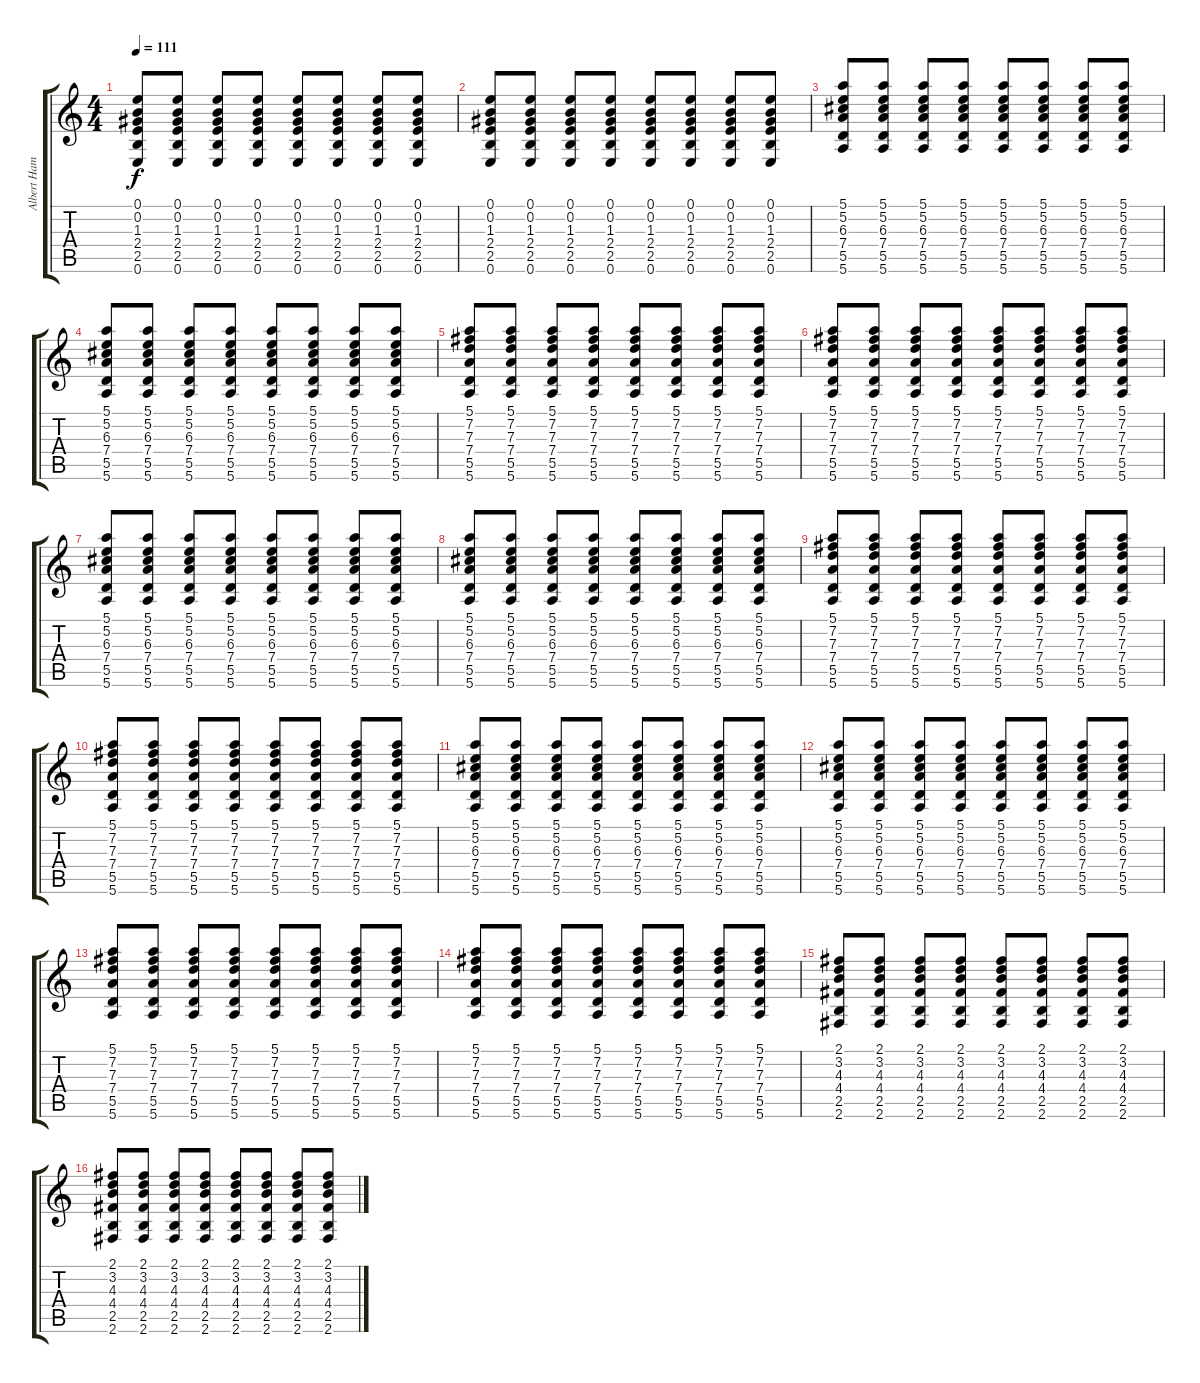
\track ("Albert Hammond Jr." "Albert Ham") {instrument distortionguitar}
\staff {score tabs}
\tuning (E4 B3 G3 D3 A2 E2) {hide}
\ts (4 4)
\tempo 111
\clef g2
\ks c
(0.1 0.2 1.3 2.4 2.5 0.6).8{dy f} (0.1 0.2 1.3 2.4 2.5 0.6).8 (0.1 0.2 1.3 2.4 2.5 0.6).8 (0.1 0.2 1.3 2.4 2.5 0.6).8 (0.1 0.2 1.3 2.4 2.5 0.6).8 (0.1 0.2 1.3 2.4 2.5 0.6).8 (0.1 0.2 1.3 2.4 2.5 0.6).8 (0.1 0.2 1.3 2.4 2.5 0.6).8 |
(0.1 0.2 1.3 2.4 2.5 0.6).8 (0.1 0.2 1.3 2.4 2.5 0.6).8 (0.1 0.2 1.3 2.4 2.5 0.6).8 (0.1 0.2 1.3 2.4 2.5 0.6).8 (0.1 0.2 1.3 2.4 2.5 0.6).8 (0.1 0.2 1.3 2.4 2.5 0.6).8 (0.1 0.2 1.3 2.4 2.5 0.6).8 (0.1 0.2 1.3 2.4 2.5 0.6).8 |
(5.1 5.2 6.3 7.4 5.5 5.6).8 (5.1 5.2 6.3 7.4 5.5 5.6).8 (5.1 5.2 6.3 7.4 5.5 5.6).8 (5.1 5.2 6.3 7.4 5.5 5.6).8 (5.1 5.2 6.3 7.4 5.5 5.6).8 (5.1 5.2 6.3 7.4 5.5 5.6).8 (5.1 5.2 6.3 7.4 5.5 5.6).8 (5.1 5.2 6.3 7.4 5.5 5.6).8 |
(5.1 5.2 6.3 7.4 5.5 5.6).8 (5.1 5.2 6.3 7.4 5.5 5.6).8 (5.1 5.2 6.3 7.4 5.5 5.6).8 (5.1 5.2 6.3 7.4 5.5 5.6).8 (5.1 5.2 6.3 7.4 5.5 5.6).8 (5.1 5.2 6.3 7.4 5.5 5.6).8 (5.1 5.2 6.3 7.4 5.5 5.6).8 (5.1 5.2 6.3 7.4 5.5 5.6).8 |
(5.1 7.2 7.3 7.4 5.5 5.6).8 (5.1 7.2 7.3 7.4 5.5 5.6).8 (5.1 7.2 7.3 7.4 5.5 5.6).8 (5.1 7.2 7.3 7.4 5.5 5.6).8 (5.1 7.2 7.3 7.4 5.5 5.6).8 (5.1 7.2 7.3 7.4 5.5 5.6).8 (5.1 7.2 7.3 7.4 5.5 5.6).8 (5.1 7.2 7.3 7.4 5.5 5.6).8 |
(5.1 7.2 7.3 7.4 5.5 5.6).8 (5.1 7.2 7.3 7.4 5.5 5.6).8 (5.1 7.2 7.3 7.4 5.5 5.6).8 (5.1 7.2 7.3 7.4 5.5 5.6).8 (5.1 7.2 7.3 7.4 5.5 5.6).8 (5.1 7.2 7.3 7.4 5.5 5.6).8 (5.1 7.2 7.3 7.4 5.5 5.6).8 (5.1 7.2 7.3 7.4 5.5 5.6).8 |
(5.1 5.2 6.3 7.4 5.5 5.6).8 (5.1 5.2 6.3 7.4 5.5 5.6).8 (5.1 5.2 6.3 7.4 5.5 5.6).8 (5.1 5.2 6.3 7.4 5.5 5.6).8 (5.1 5.2 6.3 7.4 5.5 5.6).8 (5.1 5.2 6.3 7.4 5.5 5.6).8 (5.1 5.2 6.3 7.4 5.5 5.6).8 (5.1 5.2 6.3 7.4 5.5 5.6).8 |
(5.1 5.2 6.3 7.4 5.5 5.6).8 (5.1 5.2 6.3 7.4 5.5 5.6).8 (5.1 5.2 6.3 7.4 5.5 5.6).8 (5.1 5.2 6.3 7.4 5.5 5.6).8 (5.1 5.2 6.3 7.4 5.5 5.6).8 (5.1 5.2 6.3 7.4 5.5 5.6).8 (5.1 5.2 6.3 7.4 5.5 5.6).8 (5.1 5.2 6.3 7.4 5.5 5.6).8 |
(5.1 7.2 7.3 7.4 5.5 5.6).8 (5.1 7.2 7.3 7.4 5.5 5.6).8 (5.1 7.2 7.3 7.4 5.5 5.6).8 (5.1 7.2 7.3 7.4 5.5 5.6).8 (5.1 7.2 7.3 7.4 5.5 5.6).8 (5.1 7.2 7.3 7.4 5.5 5.6).8 (5.1 7.2 7.3 7.4 5.5 5.6).8 (5.1 7.2 7.3 7.4 5.5 5.6).8 |
(5.1 7.2 7.3 7.4 5.5 5.6).8 (5.1 7.2 7.3 7.4 5.5 5.6).8 (5.1 7.2 7.3 7.4 5.5 5.6).8 (5.1 7.2 7.3 7.4 5.5 5.6).8 (5.1 7.2 7.3 7.4 5.5 5.6).8 (5.1 7.2 7.3 7.4 5.5 5.6).8 (5.1 7.2 7.3 7.4 5.5 5.6).8 (5.1 7.2 7.3 7.4 5.5 5.6).8 |
(5.1 5.2 6.3 7.4 5.5 5.6).8 (5.1 5.2 6.3 7.4 5.5 5.6).8 (5.1 5.2 6.3 7.4 5.5 5.6).8 (5.1 5.2 6.3 7.4 5.5 5.6).8 (5.1 5.2 6.3 7.4 5.5 5.6).8 (5.1 5.2 6.3 7.4 5.5 5.6).8 (5.1 5.2 6.3 7.4 5.5 5.6).8 (5.1 5.2 6.3 7.4 5.5 5.6).8 |
(5.1 5.2 6.3 7.4 5.5 5.6).8 (5.1 5.2 6.3 7.4 5.5 5.6).8 (5.1 5.2 6.3 7.4 5.5 5.6).8 (5.1 5.2 6.3 7.4 5.5 5.6).8 (5.1 5.2 6.3 7.4 5.5 5.6).8 (5.1 5.2 6.3 7.4 5.5 5.6).8 (5.1 5.2 6.3 7.4 5.5 5.6).8 (5.1 5.2 6.3 7.4 5.5 5.6).8 |
(5.1 7.2 7.3 7.4 5.5 5.6).8 (5.1 7.2 7.3 7.4 5.5 5.6).8 (5.1 7.2 7.3 7.4 5.5 5.6).8 (5.1 7.2 7.3 7.4 5.5 5.6).8 (5.1 7.2 7.3 7.4 5.5 5.6).8 (5.1 7.2 7.3 7.4 5.5 5.6).8 (5.1 7.2 7.3 7.4 5.5 5.6).8 (5.1 7.2 7.3 7.4 5.5 5.6).8 |
(5.1 7.2 7.3 7.4 5.5 5.6).8 (5.1 7.2 7.3 7.4 5.5 5.6).8 (5.1 7.2 7.3 7.4 5.5 5.6).8 (5.1 7.2 7.3 7.4 5.5 5.6).8 (5.1 7.2 7.3 7.4 5.5 5.6).8 (5.1 7.2 7.3 7.4 5.5 5.6).8 (5.1 7.2 7.3 7.4 5.5 5.6).8 (5.1 7.2 7.3 7.4 5.5 5.6).8 |
(2.1 3.2 4.3 4.4 2.5 2.6).8 (2.1 3.2 4.3 4.4 2.5 2.6).8 (2.1 3.2 4.3 4.4 2.5 2.6).8 (2.1 3.2 4.3 4.4 2.5 2.6).8 (2.1 3.2 4.3 4.4 2.5 2.6).8 (2.1 3.2 4.3 4.4 2.5 2.6).8 (2.1 3.2 4.3 4.4 2.5 2.6).8 (2.1 3.2 4.3 4.4 2.5 2.6).8 |
(2.1 3.2 4.3 4.4 2.5 2.6).8 (2.1 3.2 4.3 4.4 2.5 2.6).8 (2.1 3.2 4.3 4.4 2.5 2.6).8 (2.1 3.2 4.3 4.4 2.5 2.6).8 (2.1 3.2 4.3 4.4 2.5 2.6).8 (2.1 3.2 4.3 4.4 2.5 2.6).8 (2.1 3.2 4.3 4.4 2.5 2.6).8 (2.1 3.2 4.3 4.4 2.5 2.6).8
